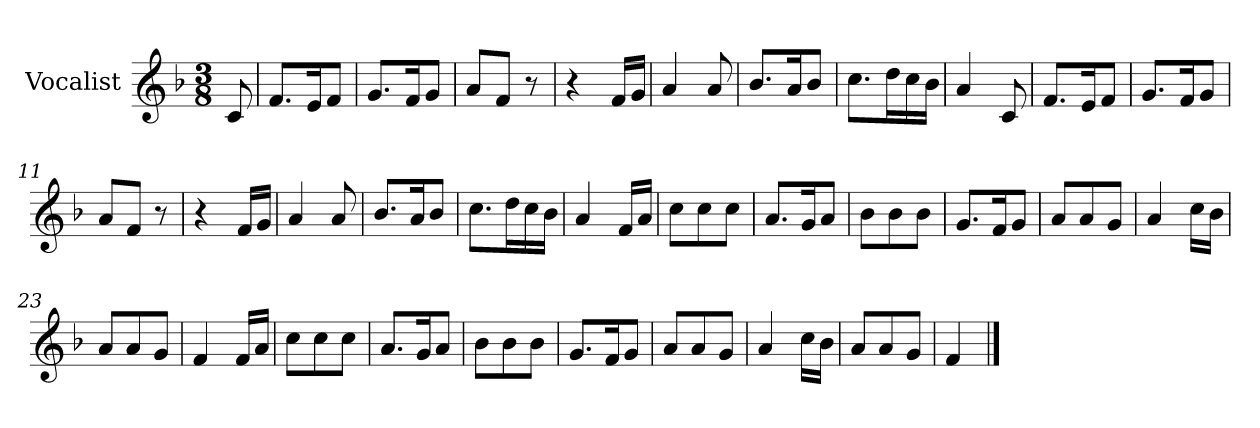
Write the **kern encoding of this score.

**kern
*part1
*staff1
*I"Vocalist
*k[b-]
*F:
*M3/8
=
8c
=1
8.fL
16eK
8fJ
=2
8.gL
16fK
8gJ
=3
8aL
8fJ
8r
=4
4r
16fLL
16gJJ
=5
4a
8a
=6
8.b-L
16aK
8b-J
=7
8.ccL
16ddL
16cc
16b-JJ
=8
4a
8c
=9
8.fL
16eK
8fJ
=10
8.gL
16fK
8gJ
=11
8aL
8fJ
8r
=12
4r
16fLL
16gJJ
=13
4a
8a
=14
8.b-L
16aK
8b-J
=15
8.ccL
16ddL
16cc
16b-JJ
=16
4a
16fLL
16aJJ
=17
8ccL
8cc
8ccJ
=18
8.aL
16gK
8aJ
=19
8b-L
8b-
8b-J
=20
8.gL
16fK
8gJ
=21
8aL
8a
8gJ
=22
4a
16ccLL
16b-JJ
=23
8aL
8a
8gJ
=24
4f
16fLL
16aJJ
=25
8ccL
8cc
8ccJ
=26
8.aL
16gK
8aJ
=27
8b-L
8b-
8b-J
=28
8.gL
16fK
8gJ
=29
8aL
8a
8gJ
=30
4a
16ccLL
16b-JJ
=31
8aL
8a
8gJ
=32
4f
==
*-
